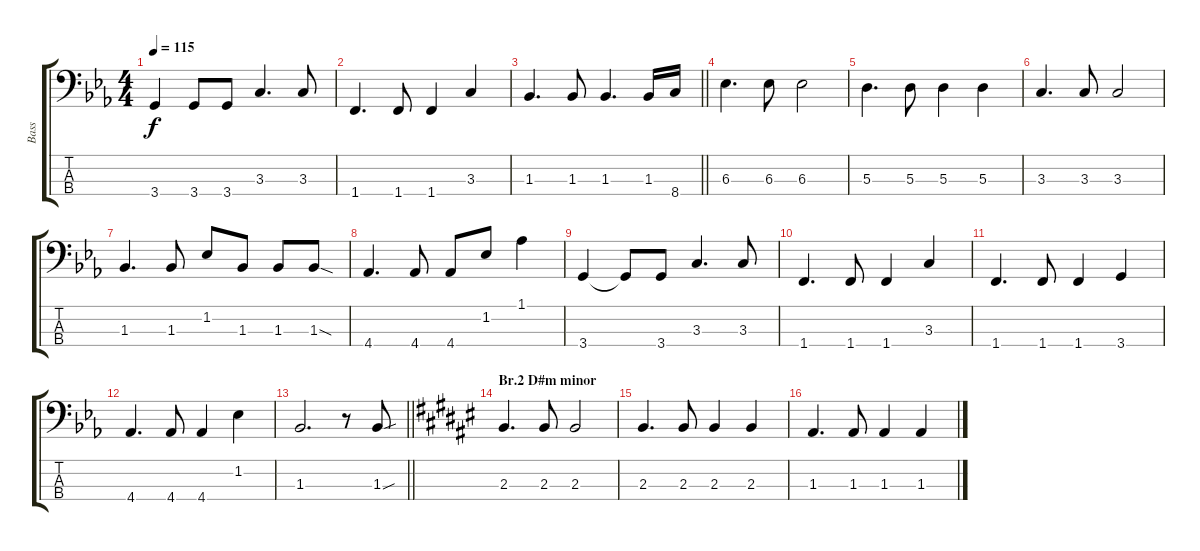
\track ("Bass" "Bass") {instrument electricbassfinger}
\staff {score tabs}
\tuning (G2 D2 A1 E1) {hide}
\ts (4 4)
\tempo 115
\clef f4
\ks eb
3.4.4{dy f} 3.4.8 3.4.8 3.3.4{d} 3.3.8 |
1.4.4{d} 1.4.8 1.4.4 3.3.4 |
\barLineRight lightlight
1.3.4{d} 1.3.8 1.3.4{d} 1.3.16 8.4.16 |
6.3.4{d} 6.3.8 6.3.2 |
5.3.4{d} 5.3.8 5.3.4 5.3.4 |
3.3.4{d} 3.3.8 3.3.2 |
1.3.4{d} 1.3.8 1.2.8 1.3.8 1.3.8 1.3{sod}.8 |
4.4.4{d} 4.4.8 4.4.8 1.2.8 1.1.4 |
3.4.4 3.4{t}.8 3.4.8 3.3.4{d} 3.3.8 |
1.4.4{d} 1.4.8 1.4.4 3.3.4 |
1.4.4{d} 1.4.8 1.4.4 3.4.4 |
4.4.4{d} 4.4.8 4.4.4 1.2.4 |
\barLineRight lightlight
1.3.2{d} r.8 1.3{sou}.8 |
\section ("" "Br.2 D#m minor")
\ks d#minor
2.3.4{d} 2.3.8 2.3.2 |
2.3.4{d} 2.3.8 2.3.4 2.3.4 |
1.3.4{d} 1.3.8 1.3.4 1.3.4
